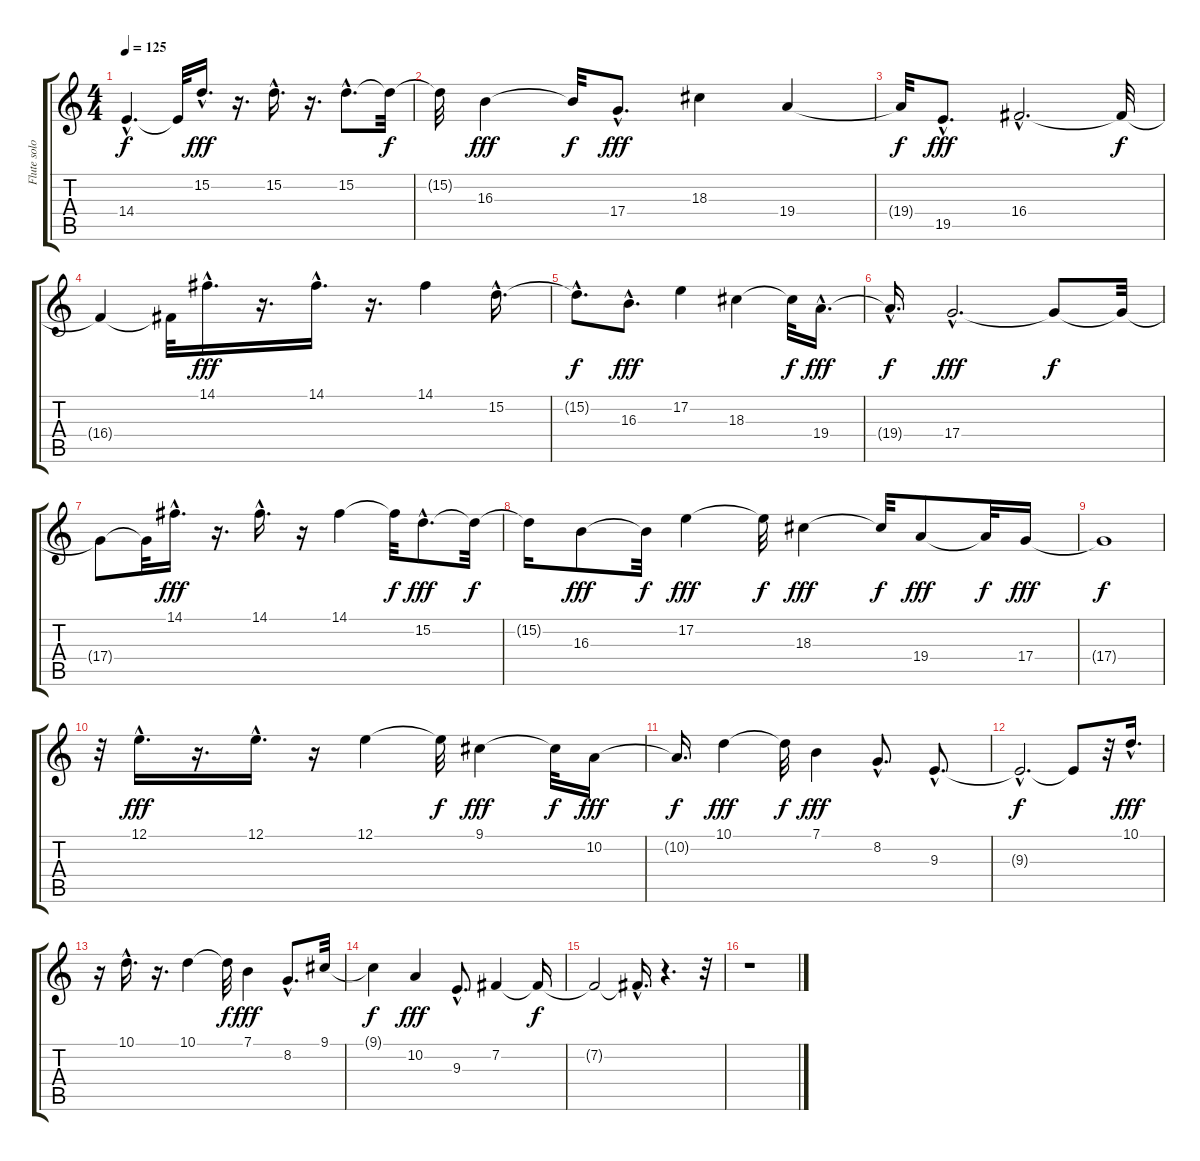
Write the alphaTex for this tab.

\track ("Flute solo" "Flute solo") {instrument flute}
\staff {score tabs}
\tuning (E4 B3 G3 D3 A2 E2) {hide}
\ts (4 4)
\tempo 125
\clef g2
\ks c
14.4{hac t}.4{d dy f} 14.4{t}.32 15.2{hac}.16{d dy fff} r.16{d} 15.2{hac}.16{d} r.16{d} 15.2{hac}.8{d} 15.2{t}.32{dy f} |
15.2{t}.32 16.3.4{dy fff} 16.3{t}.32{dy f} 17.4{hac}.8{d dy fff} 18.3.4 19.4.4 |
19.4{t}.32{dy f} 19.5{hac}.8{d dy fff} 16.4{hac}.2{d} 16.4{t}.32{dy f} |
16.4{t}.4 16.4{t}.32 14.1{hac}.16{d dy fff} r.16{d} 14.1{hac}.16{d} r.16{d} 14.1.4 15.2{hac}.16{d} |
15.2{hac t}.8{d dy f} 16.3{hac}.8{d dy fff} 17.2.4 18.3.4 18.3{t}.32{dy f} 19.4{hac}.16{d dy fff} |
19.4{hac t}.16{d dy f} 17.4{hac}.2{d dy fff} 17.4{t}.8{dy f} 17.4{t}.32 |
17.4{t}.8 17.4{t}.32 14.1{hac}.16{d dy fff} r.16{d} 14.1{hac}.16{d} r.16 14.1.4 14.1{t}.32{dy f} 15.2{hac}.8{d dy fff} 15.2{t}.32{dy f} |
15.2{t}.16 16.3.8{dy fff} 16.3{t}.32{dy f} 17.2.4{dy fff} 17.2{t}.32{dy f} 18.3.4{dy fff} 18.3{t}.32{dy f} 19.4.8{dy fff} 19.4{t}.32{dy f} 17.4.16{dy fff} |
17.4{t}.1{dy f} |
r.32 12.1{hac}.16{d dy fff} r.16{d} 12.1{hac}.16{d} r.16 12.1.4 12.1{t}.32{dy f} 9.1.4{dy fff} 9.1{t}.32{dy f} 10.2.16{dy fff} |
10.2{t}.16{d dy f} 10.1.4{dy fff} 10.1{t}.32{dy f} 7.1.4{dy fff} 8.2{hac}.8{d} 9.3{hac}.8{d} |
9.3{hac t}.2{d dy f} 9.3{t}.8 r.32 10.1{hac}.16{d dy fff} |
r.16 10.1{hac}.16{d} r.16{d} 10.1.4 10.1{t}.32{dy f} 7.1.4{dy fff} 8.2{hac}.8{d} 9.1.32 |
9.1{t}.4{dy f} 10.2.4{dy fff} 9.3{hac}.8{d} 7.2.4 7.2{t}.16{dy f} |
7.2{t}.2 7.2{hac t}.16{d} r.4{d} r.32 |
r.1
